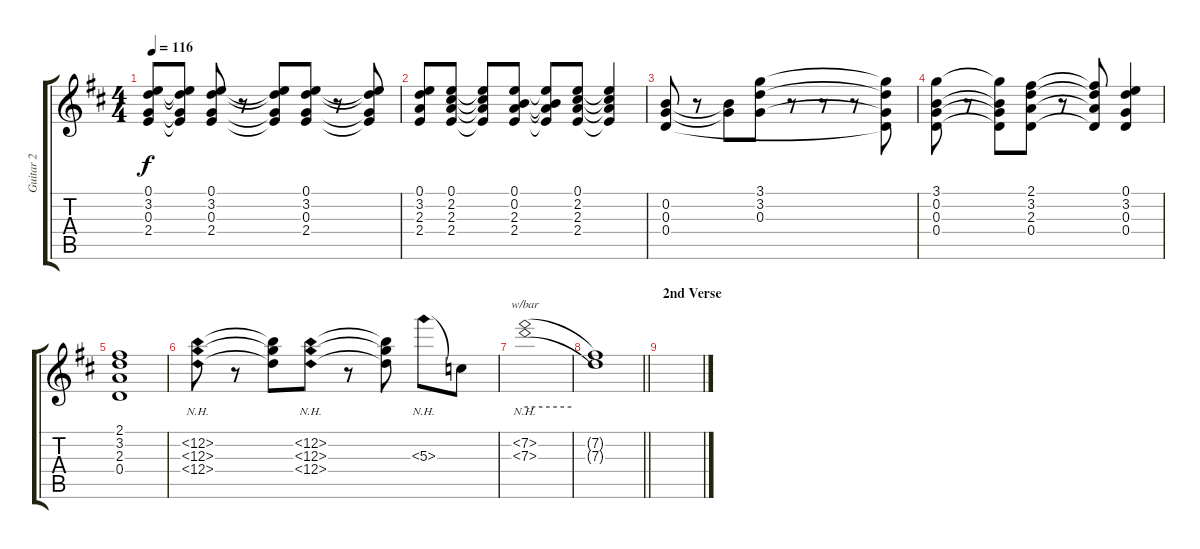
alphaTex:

\track ("Guitar 2" "Guitar 2") {instrument overdrivenguitar}
\staff {score tabs}
\tuning (E4 B3 G3 D3 A2 E2) {hide}
\ts (4 4)
\tempo 116
\clef g2
\ks d
(0.1 3.2 0.3 2.4).8{dy f} (0.1{t} 3.2{t} 0.3{t} 2.4{t}).8 (0.1 3.2 0.3 2.4).8 r.8 (0.1{t} 3.2{t} 0.3{t} 2.4{t}).8 (0.1 3.2 0.3 2.4).8 r.8 (0.1{t} 3.2{t} 0.3{t} 2.4{t}).8 |
(0.1 3.2 2.3 2.4).8 (0.1 2.2 2.3 2.4).8 (0.1{t} 2.2{t} 2.3{t} 2.4{t}).8 (0.1 0.2 2.3 2.4).8 (0.1{t} 0.2{t} 2.3{t} 2.4{t}).8 (0.1 2.2 2.3 2.4).8 (0.1{t} 2.2{t} 2.3{t} 2.4{t}).4 |
(0.2 0.3 0.4).8 r.8 (0.2{t} 0.3{t}).8 (3.1 3.2 0.3).8 r.8 r.8 r.8 (3.1{t} 3.2{t} 0.3{t} 0.4{t}).8 |
(3.1 0.2 0.3 0.4).8 r.8 (3.1{t} 0.2{t} 0.3{t} 0.4{t}).8 (2.1 3.2 2.3 0.4).8 r.8 (2.1{t} 3.2{t} 2.3{t} 0.4{t}).8 (0.1 3.2 0.3 0.4).4 |
(2.1 3.2 2.3 0.4).1 |
(12.2{nh} 12.3{nh} 12.4{nh}).8 r.8 (12.2{t} 12.3{t} 12.4{t}).8 (12.2{nh} 12.3{nh} 12.4{nh}).8 r.8 (12.2{t} 12.3{t} 12.4{t}).8 5.3{nh}.8 5.3{t}.8 |
(7.2{nh} 7.3{nh}).1{tbe (hold default 0 0 60 0)} |
\barLineRight lightlight
(7.2{t} 7.3{t}).1 |
\section ("" "2nd Verse")
